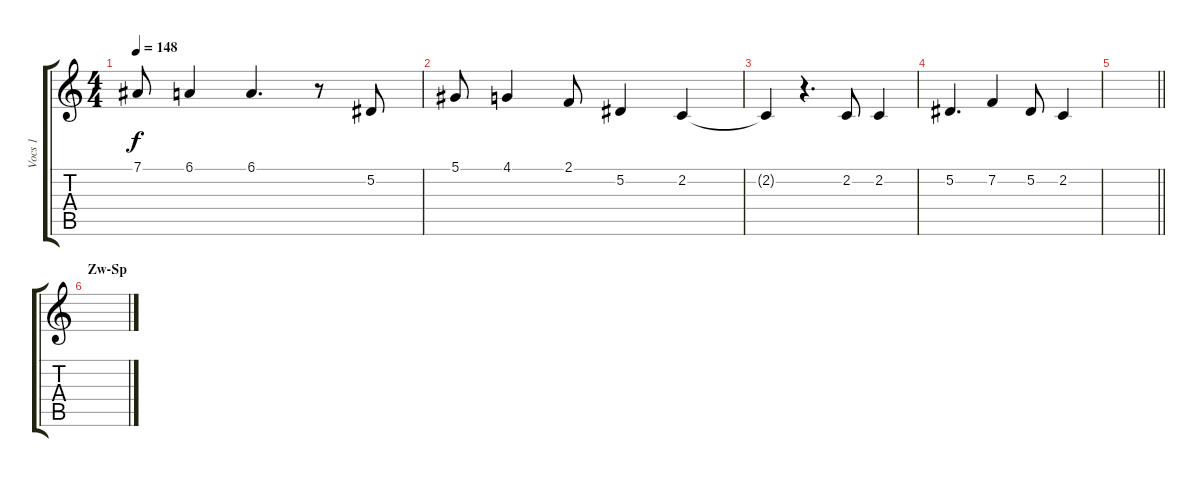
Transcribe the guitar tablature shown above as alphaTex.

\track ("Vocs 1" "Vocs 1") {instrument flute}
\staff {score tabs}
\tuning (Eb4 Bb3 Gb3 Db3 Ab2 Eb2) {hide}
\ts (4 4)
\tempo 148
\clef g2
\ks c
7.1{t}.8{dy f} 6.1.4 6.1.4{d} r.8 5.2.8 |
5.1.8 4.1.4 2.1.8 5.2.4 2.2.4 |
2.2{t}.4 r.4{d} 2.2.8 2.2.4 |
5.2.4{d} 7.2.4 5.2.8 2.2.4 |
\barLineRight lightlight
|
\section ("" "Zw-Sp")
